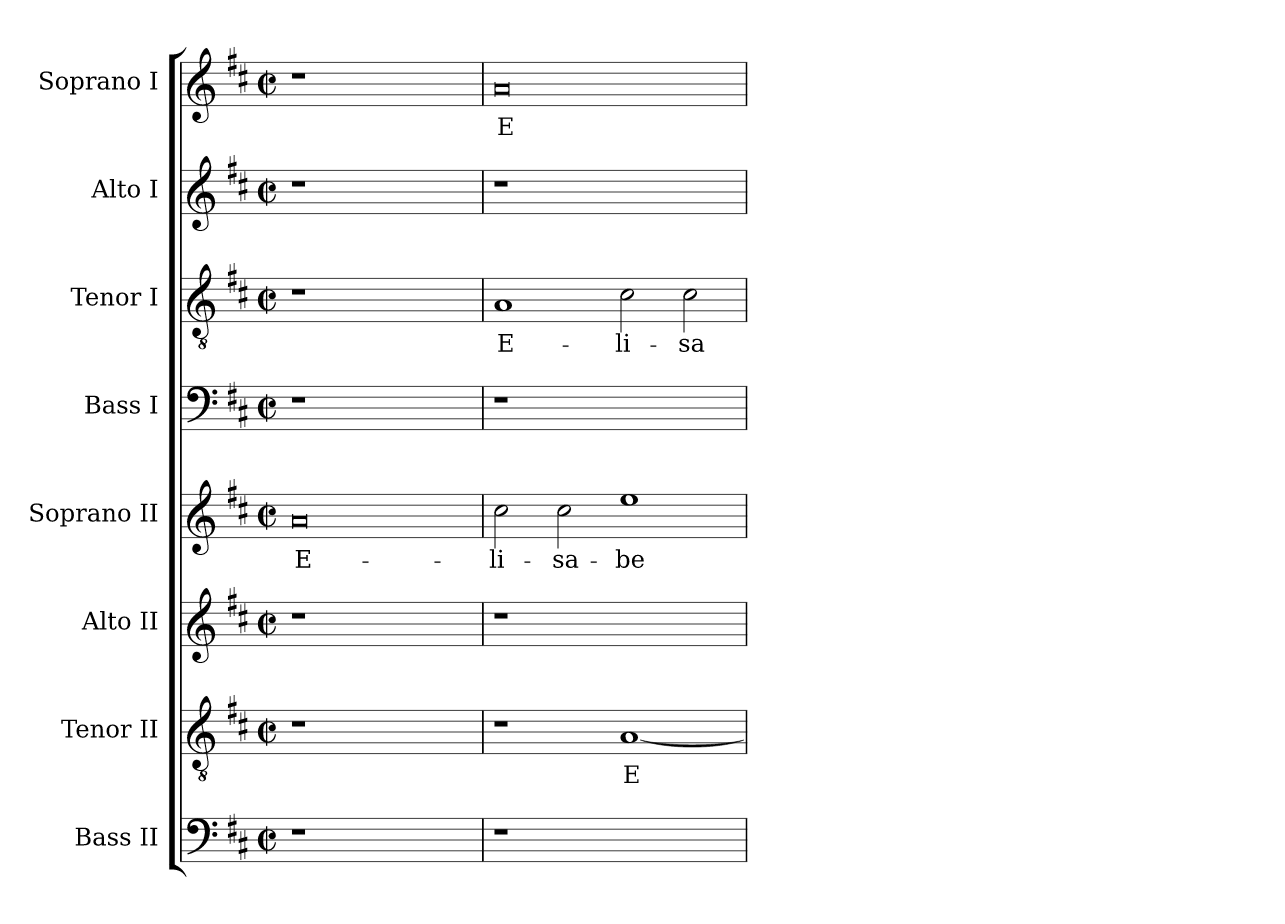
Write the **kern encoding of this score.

**kern	**kern	**text	**kern	**kern	**text	**kern	**kern	**text	**kern	**kern	**text
*part8	*part7	*part7	*part6	*part5	*part5	*part4	*part3	*part3	*part2	*part1	*part1
*staff8	*staff7	*staff7	*staff6	*staff5	*staff5	*staff4	*staff3	*staff3	*staff2	*staff1	*staff1
*I"Bass II	*I"Tenor II	*	*I"Alto II	*I"Soprano II	*	*I"Bass I	*I"Tenor I	*	*I"Alto I	*I"Soprano I	*
*I'B. II	*	*	*	*	*	*	*	*	*	*	*
!!LO:PB:g=z
*clefF4	*clefGv2	*	*clefG2	*clefG2	*	*clefF4	*clefGv2	*	*clefG2	*clefG2	*
*	*	*	*	*	*	*ITrd7c12	*	*	*ITrd7c12	*	*
*k[f#c#]	*k[f#c#]	*	*k[f#c#]	*k[f#c#]	*	*k[f#c#]	*k[f#c#]	*	*k[f#c#]	*k[f#c#]	*
*D:	*D:	*	*D:	*D:	*	*D:	*D:	*	*D:	*D:	*
*M2/2	*M2/2	*	*M2/2	*M2/2	*	*M2/2	*M2/2	*	*M2/2	*M2/2	*
*met(c|)	*met(c|)	*	*met(c|)	*met(c|)	*	*met(c|)	*met(c|)	*	*met(c|)	*met(c|)	*
=1	=1	=1	=1	=1	=1	=1	=1	=1	=1	=1	=1
!LO:N:vis=1	!LO:N:vis=1	!	!LO:N:vis=1	!	!	!	!	!	!	!	!
!	!	!	!	!	!LO:LY:b:color=#000000	!LO:N:vis=1	!LO:N:vis=1	!	!LO:N:vis=1	!LO:N:vis=1	!
1r	1r	.	1r	0ai	E-	1r	1r	.	1r	1r	.
1ryy	1ryy	.	1ryy	.	.	1ryy	1ryy	.	1ryy	1ryy	.
=2	=2	=2	=2	=2	=2	=2	=2	=2	=2	=2	=2
!LO:N:vis=1	!	!	!LO:N:vis=1	!	!	!	!	!	!	!	!
!	!	!	!	!	!LO:LY:b:color=#000000	!LO:N:vis=1	!	!	!	!	!
!	!	!	!	!	!	!	!	!LO:LY:b:color=#000000	!LO:N:vis=1	!	!
!	!	!	!	!	!	!	!	!	!	!	!LO:LY:b:color=#000000
1r	1r	.	1r	2cc#i\	-li-	1r	1Ai	E-	1r	0ai	E-
!	!	!	!	!	!LO:LY:b:color=#000000	!	!	!	!	!	!
.	.	.	.	2cc#i\	-sa-	.	.	.	.	.	.
!	!	!LO:LY:b:color=#000000	!	!	!	!	!	!	!	!	!
!	!	!	!	!	!LO:LY:b:color=#000000	!	!	!	!	!	!
!	!	!	!	!	!	!	!	!LO:LY:b:color=#000000	!	!	!
1ryy	[<1Ai	E-	1ryy	1eei	-be-	1ryy	2c#i\	-li-	1ryy	.	.
!	!	!	!	!	!	!	!	!LO:LY:b:color=#000000	!	!	!
.	.	.	.	.	.	.	2c#i\	-sa-	.	.	.
=	=	=	=	=	=	=	=	=	=	=	=
*-	*-	*-	*-	*-	*-	*-	*-	*-	*-	*-	*-
